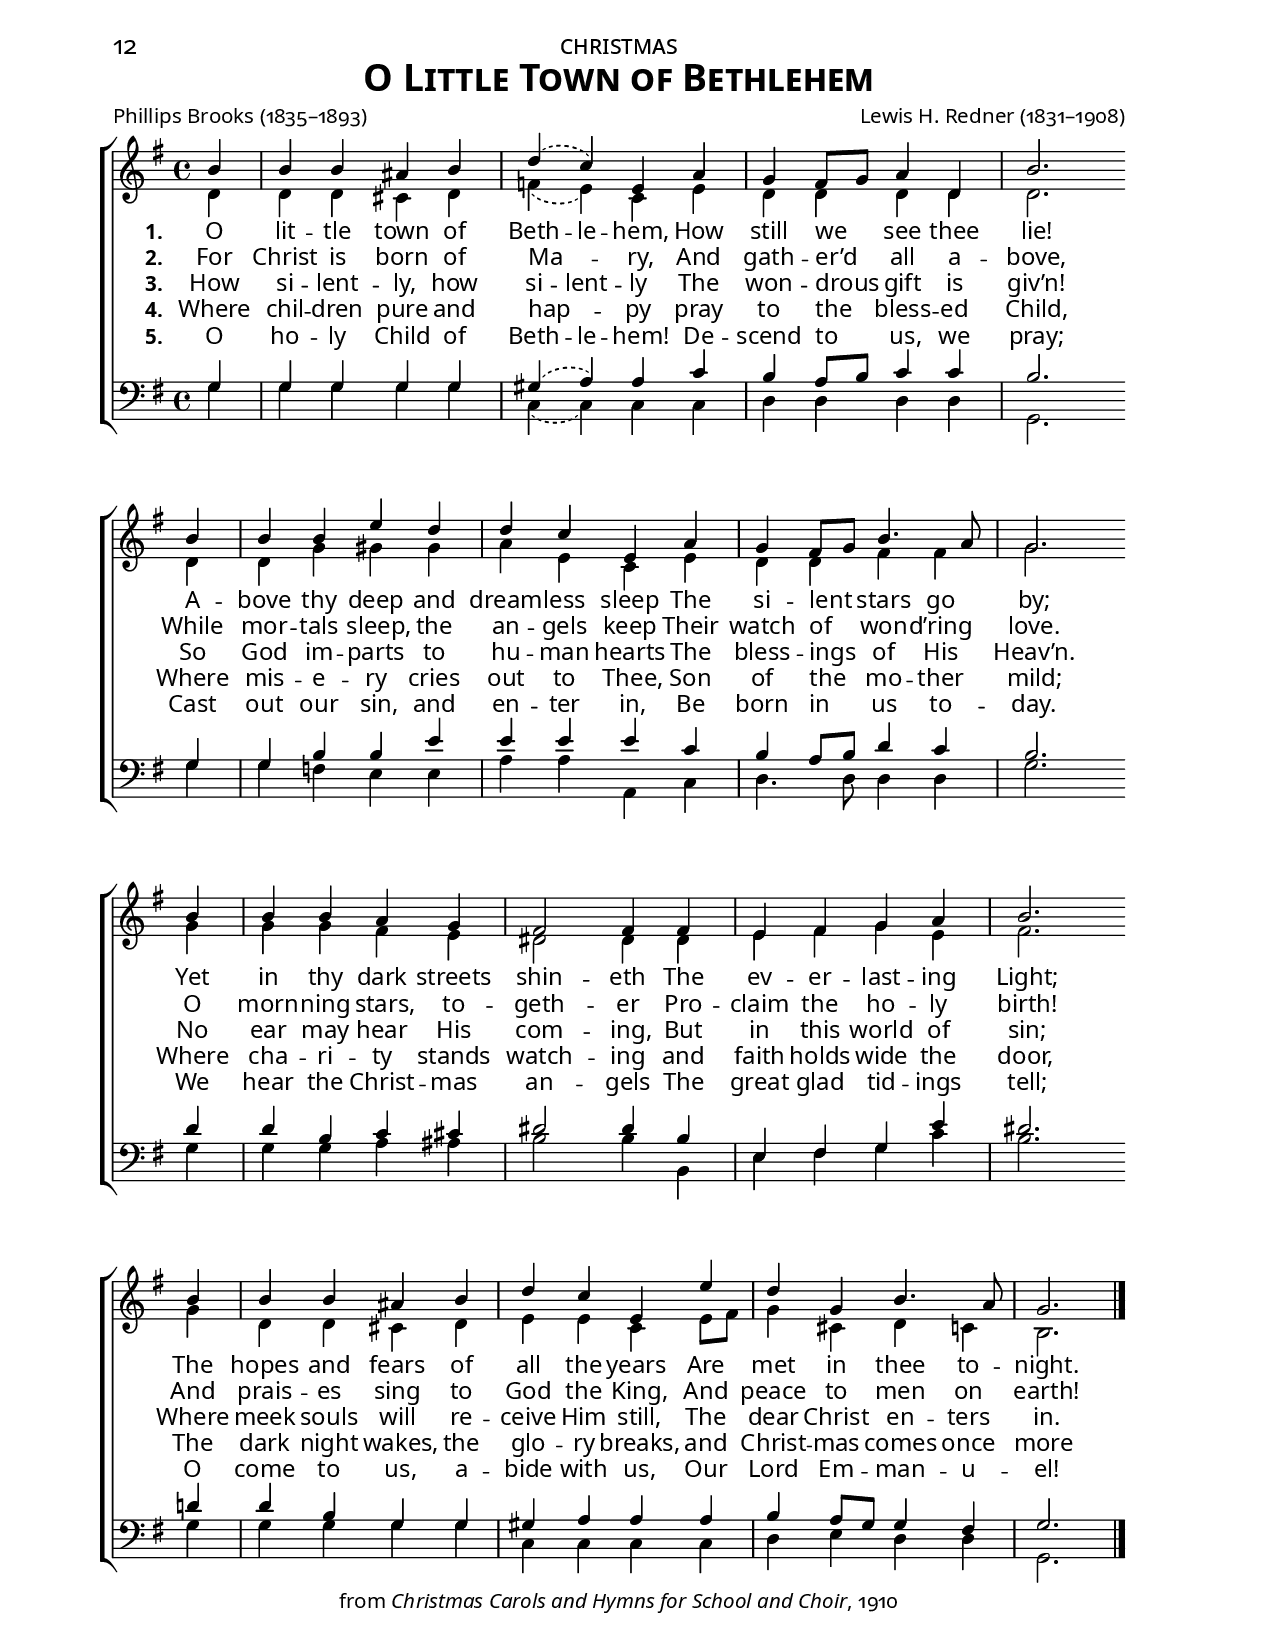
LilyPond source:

\version "2.14.2"
\include "util.ly"
\header {
  title = \markup{\override #'(font-name . "Garamond Premier Pro Semibold"){ \abs-fontsize #18 \smallCapsOldStyle"O Little Town of Bethlehem"}}
  poet = \markup\oldStyleNum"Phillips Brooks (1835–1893)"
  composer = \markup\oldStyleNum"Lewis H. Redner (1831–1908)"
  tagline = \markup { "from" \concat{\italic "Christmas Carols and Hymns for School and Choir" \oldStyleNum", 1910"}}
}
\paper {
  paper-height = 11\in
  paper-width = 8.5\in
  indent = 0\in
  %system-system-spacing = #'((basic-distance . 10) (padding . 0))
  %system-system-spacing =
  %  #'((basic-distance . 0)
  %     (minimum-distance . 0)
  %     (padding . -0.35)
  %     (stretchability . 100))
  ragged-last-bottom = ##f
  ragged-bottom = ##f
  two-sided = ##t
  inner-margin = 1\in
  outer-margin = 0.75\in
  top-margin = 0.26\in
  bottom-margin = 0.25\in
  first-page-number = #012
  print-first-page-number = ##t
  headerLine = \markup{\override #'(font-name . "Garamond Premier Pro") \smallCapsOldStyle"christmas"}
  oddHeaderMarkup = \markup\fill-line{
     \override #'(font-name . "Garamond Premier Pro")\abs-fontsize #12.5
     \combine 
        \fill-line{"" \on-the-fly #print-page-number-check-first
        \oldStylePageNum""
        }
        \fill-line{\headerLine}
  }
  evenHeaderMarkup = \markup {
     \override #'(font-name . "Garamond Premier Pro")\abs-fontsize #12.5
     \combine
        \on-the-fly #print-page-number-check-first
        \oldStylePageNum""
        \fill-line{\headerLine}
  }
}
#(set-global-staff-size 18) \paper{ #(define fonts (make-pango-font-tree "Garamond Premier Pro" "Garamond Premier Pro" "Garamond Premier Pro" (/ 18 20))) }
global = {
  \key g \major
  \time 4/4
  \autoBeamOff
  \override DynamicLineSpanner #'staff-padding = #0.0
  \override DynamicLineSpanner #'Y-extent = #'(-1 . 1)
}

sopMusic = \relative c'' {
  \partial 4 b4 |
  b b ais b |
  \slurDashed d( c) e, a |
  \slurSolid g fis8[ g] a4 d, |
  b'2. \bar""\break b4 |
  
  b b e d |
  d c e, a |
  g fis8[ g] b4. a8 |
  g2. \bar""\break b4 |
  
  b b a g |
  fis2 fis4 fis |
  e fis g a |
  b2. \bar""\break b4 |
  
  b b ais b |
  d c e, e' |
  d g, b4. a8 |
  \partial 4*3 g2. \bar "|."
}
sopWords = \lyricmode {
  
}

altoMusic = \relative c' {
  d4 |
  d d cis d |
  \slurDashed f( e) c e |
  d d d d |
  d2. d4 |
  
  d g gis gis |
  a e c e |
  d d fis fis |
  g2. g4 |
  
  g g fis e |
  dis2 dis4 dis |
  e fis g e |
  fis2. g4 |
  
  d d cis d |
  \slurSolid e e c e8[ fis] |
  g4 cis, d4 c |
  b2. \bar "|."
}
altoWords = \lyricmode {
  \dropLyricsIX
  \set stanza = #"1. "
  \set ignoreMelismata = ##t
  O lit -- tle town of Beth -- le -- hem,
  How still we _ see thee lie!
  A -- bove thy deep and dream -- less sleep
  The si -- lent _ \set associatedVoice = "altos" stars go by; \unset associatedVoice
  Yet in thy dark streets shin -- eth
  The ev -- er -- last -- ing Light;
  The hopes and fears of all the years
  Are met in \set associatedVoice = "altos" thee to -- night.
}
altoWordsII = \lyricmode {
  \dropLyricsIX
  \set stanza = #"2. "
  \set ignoreMelismata = ##t
  For Christ is born of Ma -- _ ry,
  And gath -- er’d _ all a -- bove,
  While mor -- tals sleep, the an -- gels keep
  Their watch of _ \set associatedVoice = "altos" won -- d’ring love. \unset associatedVoice
  O morn -- ning stars, to -- geth -- er
  Pro -- claim the ho -- ly birth!
  And prais -- es sing to God the King,
  And peace to \set associatedVoice = "altos" men on earth!
}
altoWordsIII = \lyricmode {
  \dropLyricsIX
  \set stanza = #"3. "
  \set ignoreMelismata = ##t
  How si -- lent -- ly, how si -- lent -- ly
  The won -- drous _ gift is giv’n!
  So God im -- parts to hu -- man hearts
  The bless -- ings _ \set associatedVoice = "altos" of His Heav’n. \unset associatedVoice
  No ear may hear His com -- ing,
  But in this world of sin;
  Where meek souls will re -- ceive Him still,
  The dear Christ \set associatedVoice = "altos" en -- ters in.
}
altoWordsIV = \lyricmode {
  \dropLyricsIX
\set ignoreMelismata = ##t
  \set stanza = #"4. "
  Where chil -- dren pure and hap -- _ py
    pray to the _ bless -- ed Child,
  Where mis -- e -- ry cries out to Thee,
    Son of the _ \set associatedVoice = "altos" mo -- ther mild; \unset associatedVoice
  Where cha -- ri -- ty stands watch -- ing
    and faith holds wide the door,
  The dark night wakes, the glo -- ry breaks,
    and Christ -- \set associatedVoice = "altos" mas comes once more
}
altoWordsV = \lyricmode {
  \dropLyricsIX
\set ignoreMelismata = ##t
  \set stanza = #"5. "

  O ho -- ly Child of Beth -- le -- hem!
  De -- scend to _ us, we pray;
  Cast out our sin, and en -- ter in,
  Be born in _ \set associatedVoice = "altos" us to -- day. \unset associatedVoice
  We hear the Christ -- mas an -- gels
  The great glad tid -- ings tell;
  O come to us, a -- bide with us,
  Our Lord \set associatedVoice = "altos" Em -- man -- u -- el!
}

tenorMusic = \relative c' {
  g4 |
  g g g g |
  \slurDashed gis( a) a c |
  \slurSolid b a8[ b] c4 c |
  b2. g4 |
  
  g b b e |
  e e e c |
  b a8[ b] d4 c |
  b2. d4 |
  
  d b c cis |
  dis2 dis4 b |
  e, fis g e' |
  dis2. d4 |
  
  d b g g |
  gis a a a |
  b a8[ g] g4 fis |
  g2. \bar "|."
}
tenorWords = \lyricmode {

}

bassMusic = \relative c' {
  g4 |
  g g g g |
  \slurDashed c,( c) c c |
  d d d d |
  g,2. g'4 |
  
  g f e e |
  a a a, c |
  d4. d8 d4 d |
  g2. g4 |
  
  g g a ais | 
  b2 b4 b, |
  e fis g c |
  b2. g4 |
  
  g g g g |
  c, c c c |
  d e d4 d |
  g,2. \bar "|."
}
bassWords = \lyricmode {

}

\score {
  <<
   \new ChoirStaff <<
%    \new Lyrics = sopranos \with { \override VerticalAxisGroup #'nonstaff-relatedstaff-spacing = #'((basic-distance . 1)) }
    \new Staff = women <<
      \new Voice = "sopranos" { \voiceOne << \global \sopMusic >> }
      \new Voice = "altos" { \voiceTwo << \global \altoMusic >> }
    >>
    \new Lyrics \with { alignAboveContext = #"women" } \lyricsto "sopranos" \sopWords
    \new Lyrics = "altosV"  \with { alignBelowContext = #"women" } \lyricsto "sopranos" \altoWordsV
    \new Lyrics = "altosIV"  \with { alignBelowContext = #"women" } \lyricsto "sopranos" \altoWordsIV
    \new Lyrics = "altosIII"  \with { alignBelowContext = #"women" } \lyricsto "sopranos" \altoWordsIII
    \new Lyrics = "altosII"  \with { alignBelowContext = #"women" } \lyricsto "sopranos" \altoWordsII
    \new Lyrics = "altos"  \with { alignBelowContext = #"women" \override VerticalAxisGroup #'nonstaff-relatedstaff-spacing = #'((padding . -0.5)) } \lyricsto "sopranos" \altoWords
   \new Staff = men <<
      \clef bass
      \new Voice = "tenors" { \voiceOne << \global \tenorMusic >> }
      \new Voice = "basses" { \voiceTwo << \global \bassMusic >> }
    >>
    \new Lyrics \with { alignAboveContext = #"men" \override VerticalAxisGroup #'nonstaff-relatedstaff-spacing = #'((basic-distance . 1)) } \lyricsto "tenors" \tenorWords
    \new Lyrics \with { alignBelowContext = #"men" \override VerticalAxisGroup #'nonstaff-relatedstaff-spacing = #'((basic-distance . 1)) } \lyricsto "basses" \bassWords
  >>
%    \new PianoStaff << \new Staff { \new Voice { \pianoRH } } \new Staff { \clef "bass" \pianoLH } >>
  >>
  \layout {
  \context {
    \Lyrics
    \override LyricText #'font-size = #1.3
  }
    \context {
      \Score
      %\override SpacingSpanner #'base-shortest-duration = #(ly:make-moment 1 8)
      %\override SpacingSpanner #'common-shortest-duration = #(ly:make-moment 1 4)
    }
    \context {
      % Remove all empty staves
      % \Staff \RemoveEmptyStaves \override VerticalAxisGroup #'remove-first = ##t
    }
    \context {
      \Lyrics
      \override LyricText #'X-offset = #center-on-word
    }
  }
}

